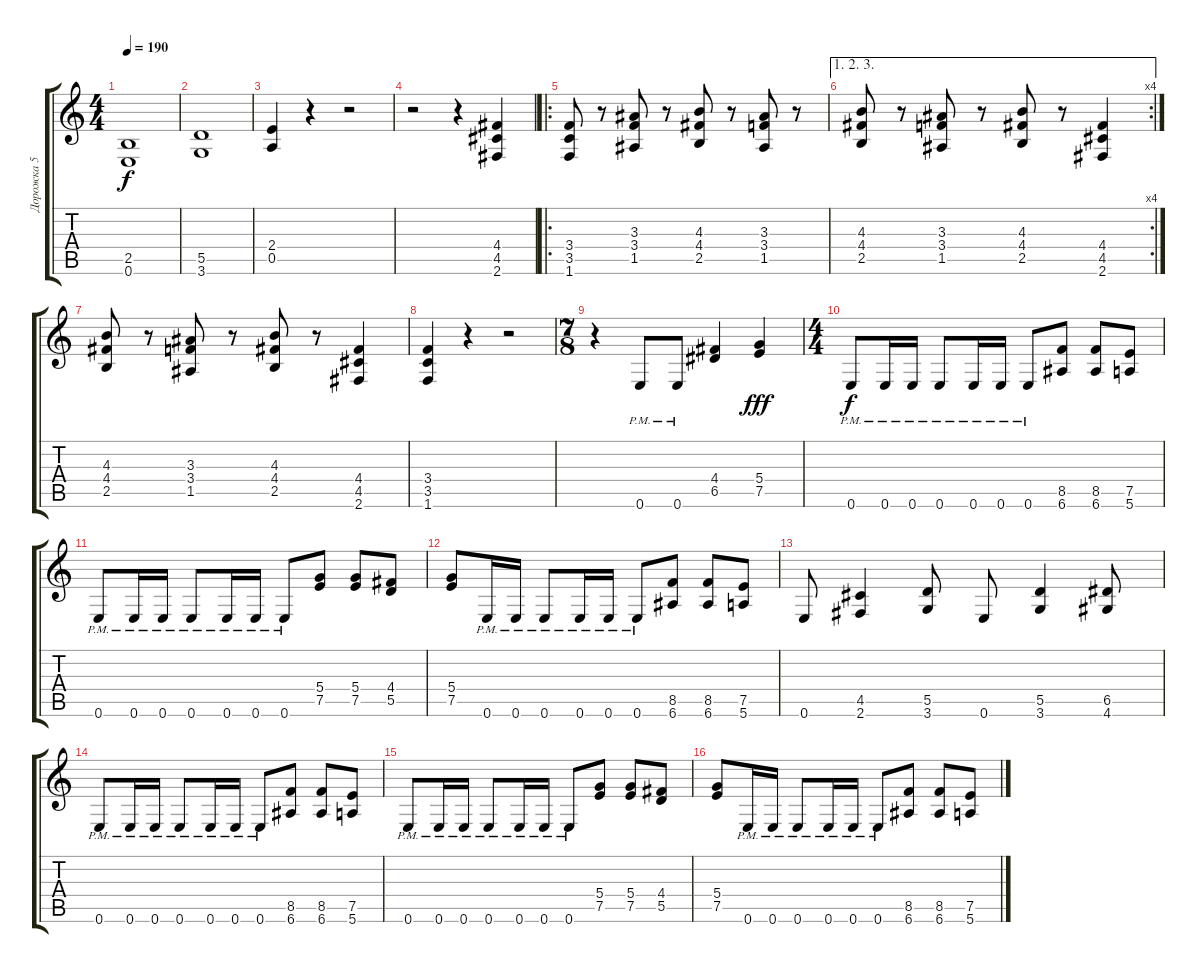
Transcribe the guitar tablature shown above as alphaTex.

\track ("Дорожка 5" "Дорожка 5") {instrument distortionguitar}
\staff {score tabs}
\tuning (E4 B3 G3 D3 A2 E2) {hide}
\ts (4 4)
\tempo 190
\clef g2
\ks c
(2.5 0.6).1{dy f} |
(5.5 3.6).1 |
(2.4 0.5).4 r.4 r.2 |
r.2 r.4 (4.4 4.5 2.6).4 |
\ro
(3.4 3.5 1.6).8 r.8 (3.3 3.4 1.5).8 r.8 (4.3 4.4 2.5).8 r.8 (3.3 3.4 1.5).8 r.8 |
\ae (1 2 3)
\rc 4
(4.3 4.4 2.5).8 r.8 (3.3 3.4 1.5).8 r.8 (4.3 4.4 2.5).8 r.8 (4.4 4.5 2.6).4 |
(4.3 4.4 2.5).8 r.8 (3.3 3.4 1.5).8 r.8 (4.3 4.4 2.5).8 r.8 (4.4 4.5 2.6).4 |
(3.4 3.5 1.6).4 r.4 r.2 |
\ts (7 8)
r.4 0.6{pm}.8 0.6{pm}.8 (4.4 6.5).4 (5.4 7.5).4{dy fff} |
\ts (4 4)
0.6{pm}.8{dy f} 0.6{pm}.16 0.6{pm}.16 0.6{pm}.8 0.6{pm}.16 0.6{pm}.16 0.6{pm}.8 (8.5 6.6).8 (8.5 6.6).8 (7.5 5.6).8 |
0.6{pm}.8 0.6{pm}.16 0.6{pm}.16 0.6{pm}.8 0.6{pm}.16 0.6{pm}.16 0.6{pm}.8 (5.4 7.5).8 (5.4 7.5).8 (4.4 5.5).8 |
(5.4 7.5).8 0.6{pm}.16 0.6{pm}.16 0.6{pm}.8 0.6{pm}.16 0.6{pm}.16 0.6{pm}.8 (8.5 6.6).8 (8.5 6.6).8 (7.5 5.6).8 |
0.6.8 (4.5 2.6).4 (5.5 3.6).8 0.6.8 (5.5 3.6).4 (6.5 4.6).8 |
0.6{pm}.8 0.6{pm}.16 0.6{pm}.16 0.6{pm}.8 0.6{pm}.16 0.6{pm}.16 0.6{pm}.8 (8.5 6.6).8 (8.5 6.6).8 (7.5 5.6).8 |
0.6{pm}.8 0.6{pm}.16 0.6{pm}.16 0.6{pm}.8 0.6{pm}.16 0.6{pm}.16 0.6{pm}.8 (5.4 7.5).8 (5.4 7.5).8 (4.4 5.5).8 |
(5.4 7.5).8 0.6{pm}.16 0.6{pm}.16 0.6{pm}.8 0.6{pm}.16 0.6{pm}.16 0.6{pm}.8 (8.5 6.6).8 (8.5 6.6).8 (7.5 5.6).8
